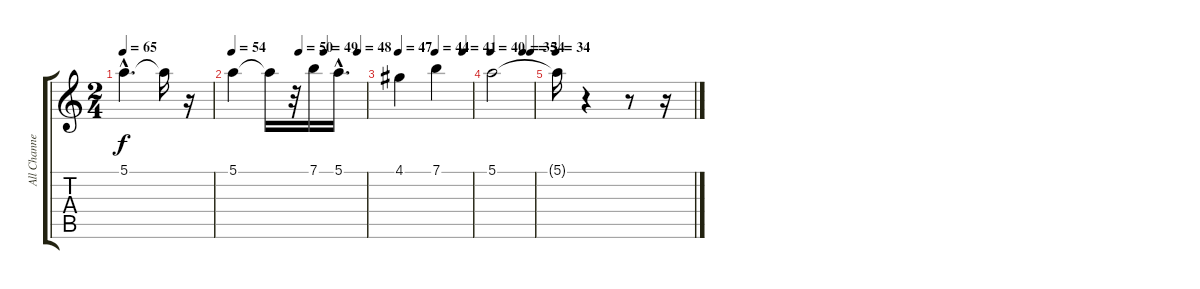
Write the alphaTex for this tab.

\track ("All Channels*merged" "All Channe") {instrument acousticguitarnylon}
\staff {score tabs}
\tuning (E4 B3 G3 D3 A2 E2) {hide}
\ts (2 4)
\tempo 65
\clef g2
\ks c
5.1{hac}.4{d dy f} 5.1{t}.16 r.16 |
\tempo 54
\tempo (50 0.5)
\tempo (49 0.6875)
\tempo (48 0.9375)
5.1.4 5.1{t}.16 r.32 7.1.16 5.1{hac}.16{d} |
\tempo 47
\tempo (44 0.5)
\tempo (41 0.875)
4.1.4 7.1.4 |
\tempo 40
\tempo (35 0.75)
\tempo (34 0.9375)
5.1.2 |
\tempo 34
5.1{t}.16 r.4 r.8 r.16
